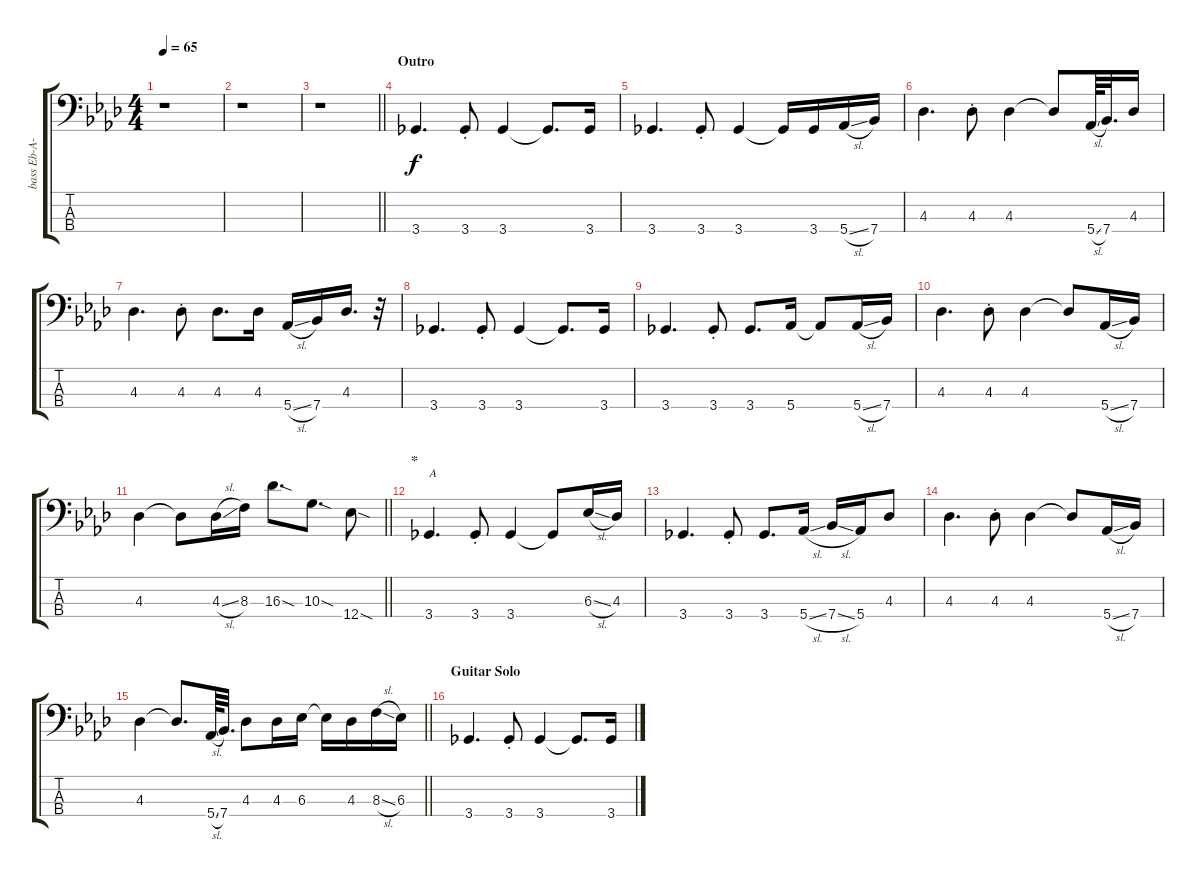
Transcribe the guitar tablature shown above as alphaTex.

\track ("bass Eb-A-D-G" "bass Eb-A-") {instrument electricbassfinger}
\staff {score tabs}
\tuning (G2 D2 A1 Eb1) {hide}
\ts (4 4)
\tempo 65
\clef f4
\ks ab
r.1{dy f} |
r.1 |
\barLineRight lightlight
r.1 |
\section ("" "Outro")
3.4.4{d} 3.4{st}.8 3.4.4 3.4{t}.8{d} 3.4.16 |
3.4.4{d} 3.4{st}.8 3.4.4 3.4{t}.16 3.4.16 5.4{sl}.16 7.4.16 |
4.3.4{d} 4.3{st}.8 4.3.4 4.3{t}.8 5.4{sl}.64 7.4.32{d} 4.3.16 |
4.3.4{d} 4.3{st}.8 4.3.8{d} 4.3.16 5.4{sl}.16 7.4.16 4.3.16{d} r.32 |
3.4.4{d} 3.4{st}.8 3.4.4 3.4{t}.8{d} 3.4.16 |
3.4.4{d} 3.4{st}.8 3.4.8{d} 5.4.16 5.4{t}.8 5.4{sl}.16 7.4.16 |
4.3.4{d} 4.3{st}.8 4.3.4 4.3{t}.8 5.4{sl}.16 7.4.16 |
\barLineRight lightlight
4.3.4 4.3{t}.8 4.3{sl}.16 8.3.16 16.3{sod}.8{d} 10.3{sod}.8{d} 12.4{sod}.8 |
\section ("" "*")
3.4.4{d txt "A"} 3.4{st}.8 3.4.4 3.4{t}.8 6.3{sl}.16 4.3.16 |
3.4.4{d} 3.4{st}.8 3.4.8{d} 5.4{sl}.16 7.4{sl}.16 5.4.16 4.3.8 |
4.3.4{d} 4.3{st}.8 4.3.4 4.3{t}.8 5.4{sl}.16 7.4.16 |
\barLineRight lightlight
4.3.4 4.3{t}.8{d} 5.4{sl}.64 7.4.32{d} 4.3.8 4.3.16 6.3.16 6.3{t}.16 4.3.16 8.3{sl}.16 6.3.16 |
\section ("" "Guitar Solo")
3.4.4{d} 3.4{st}.8 3.4.4 3.4{t}.8{d} 3.4.16
